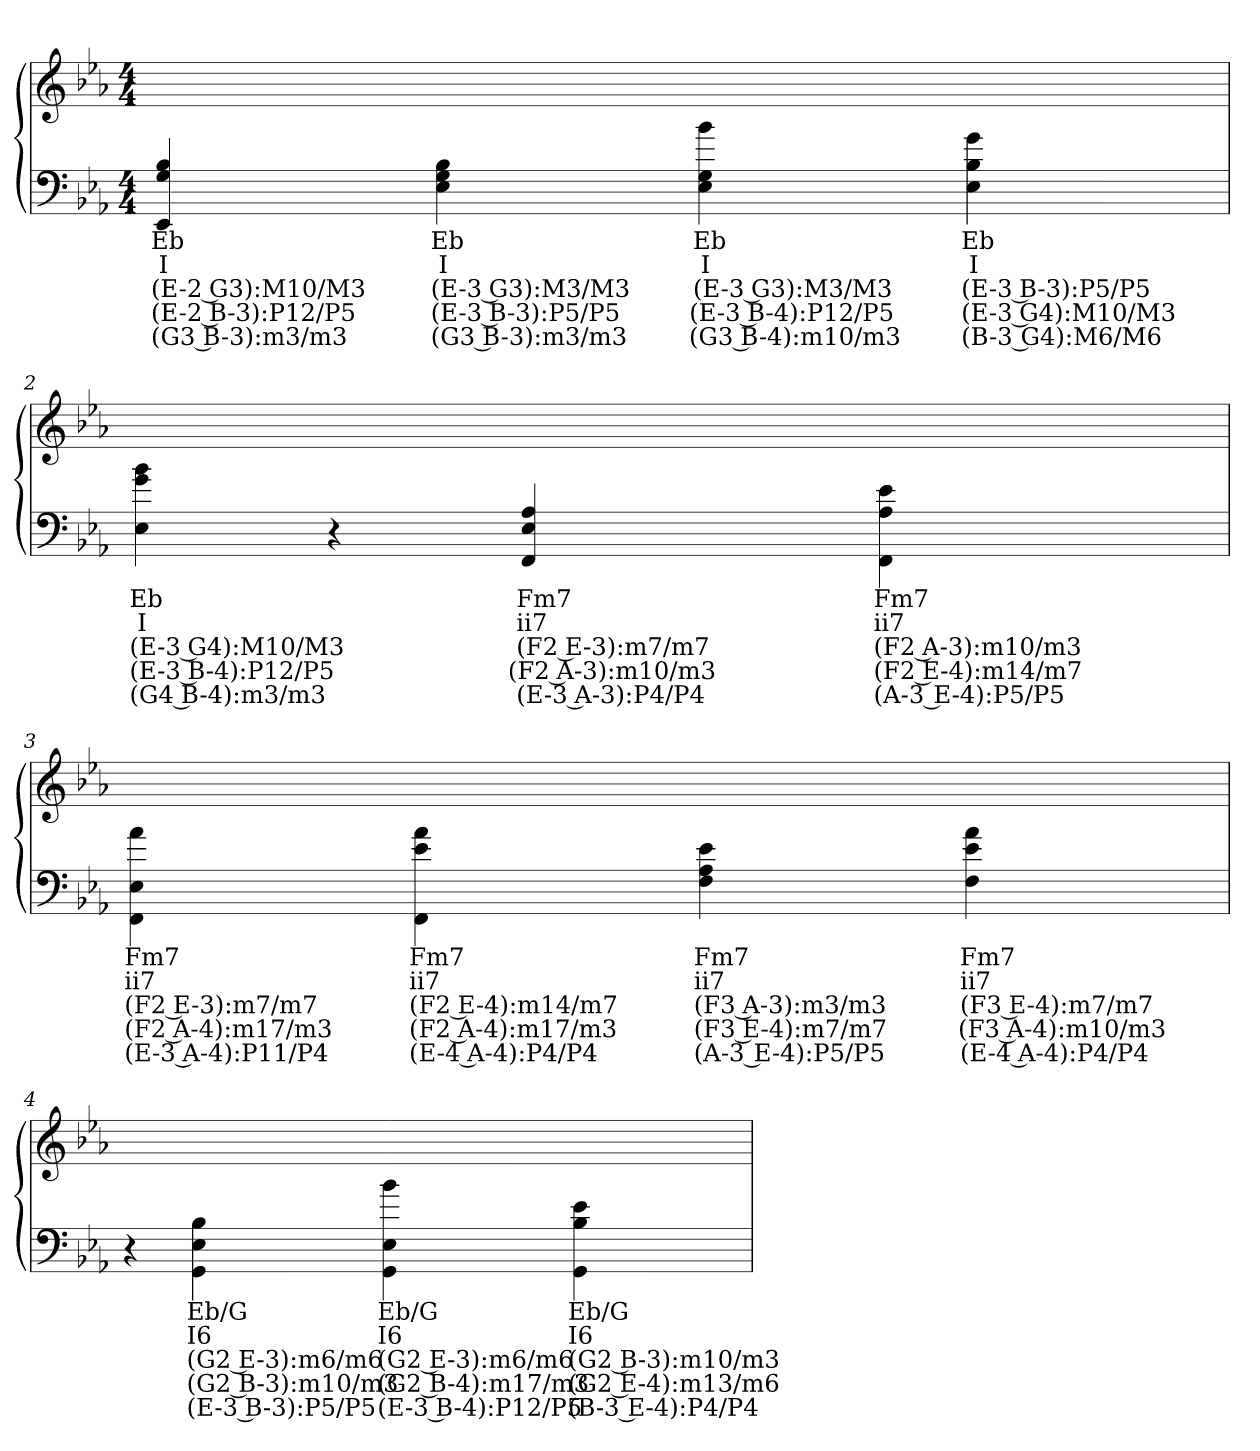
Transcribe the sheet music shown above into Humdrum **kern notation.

**kern	**text	**text	**text	**text	**text	**kern
*part2	*part2	*part2	*part2	*part2	*part2	*part1
*staff2	*staff2	*staff2	*staff2	*staff2	*staff2	*staff1
*clefF4	*	*	*	*	*	*clefG2
*k[b-e-a-]	*	*	*	*	*	*k[b-e-a-]
*E-:	*	*	*	*	*	*E-:
*M4/4	*	*	*	*	*	*M4/4
*MM60	*	*	*	*	*	*MM60
=1	=1	=1	=1	=1	=1	=1
4EE- 4G 4B-	Eb	I	(E-2 G3):M10/M3	(E-2 B-3):P12/P5	(G3 B-3):m3/m3	1ryy
4E- 4G 4B-	Eb	I	(E-3 G3):M3/M3	(E-3 B-3):P5/P5	(G3 B-3):m3/m3	.
4E- 4G 4b-	Eb	I	(E-3 G3):M3/M3	(E-3 B-4):P12/P5	(G3 B-4):m10/m3	.
4E- 4B- 4g	Eb	I	(E-3 B-3):P5/P5	(E-3 G4):M10/M3	(B-3 G4):M6/M6	.
=2	=2	=2	=2	=2	=2	=2
4E- 4g 4b-	Eb	I	(E-3 G4):M10/M3	(E-3 B-4):P12/P5	(G4 B-4):m3/m3	1ryy
4r	.	.	.	.	.	.
4FF 4E- 4A-	Fm7	ii7	(F2 E-3):m7/m7	(F2 A-3):m10/m3	(E-3 A-3):P4/P4	.
4FF 4A- 4e-	Fm7	ii7	(F2 A-3):m10/m3	(F2 E-4):m14/m7	(A-3 E-4):P5/P5	.
=3	=3	=3	=3	=3	=3	=3
4FF 4E- 4a-	Fm7	ii7	(F2 E-3):m7/m7	(F2 A-4):m17/m3	(E-3 A-4):P11/P4	1ryy
4FF 4e- 4a-	Fm7	ii7	(F2 E-4):m14/m7	(F2 A-4):m17/m3	(E-4 A-4):P4/P4	.
4F 4A- 4e-	Fm7	ii7	(F3 A-3):m3/m3	(F3 E-4):m7/m7	(A-3 E-4):P5/P5	.
4F 4e- 4a-	Fm7	ii7	(F3 E-4):m7/m7	(F3 A-4):m10/m3	(E-4 A-4):P4/P4	.
=4	=4	=4	=4	=4	=4	=4
4r	.	.	.	.	.	1ryy
4GG 4E- 4B-	Eb/G	I6	(G2 E-3):m6/m6	(G2 B-3):m10/m3	(E-3 B-3):P5/P5	.
4GG 4E- 4b-	Eb/G	I6	(G2 E-3):m6/m6	(G2 B-4):m17/m3	(E-3 B-4):P12/P5	.
4GG 4B- 4e-	Eb/G	I6	(G2 B-3):m10/m3	(G2 E-4):m13/m6	(B-3 E-4):P4/P4	.
=	=	=	=	=	=	=
*-	*-	*-	*-	*-	*-	*-
